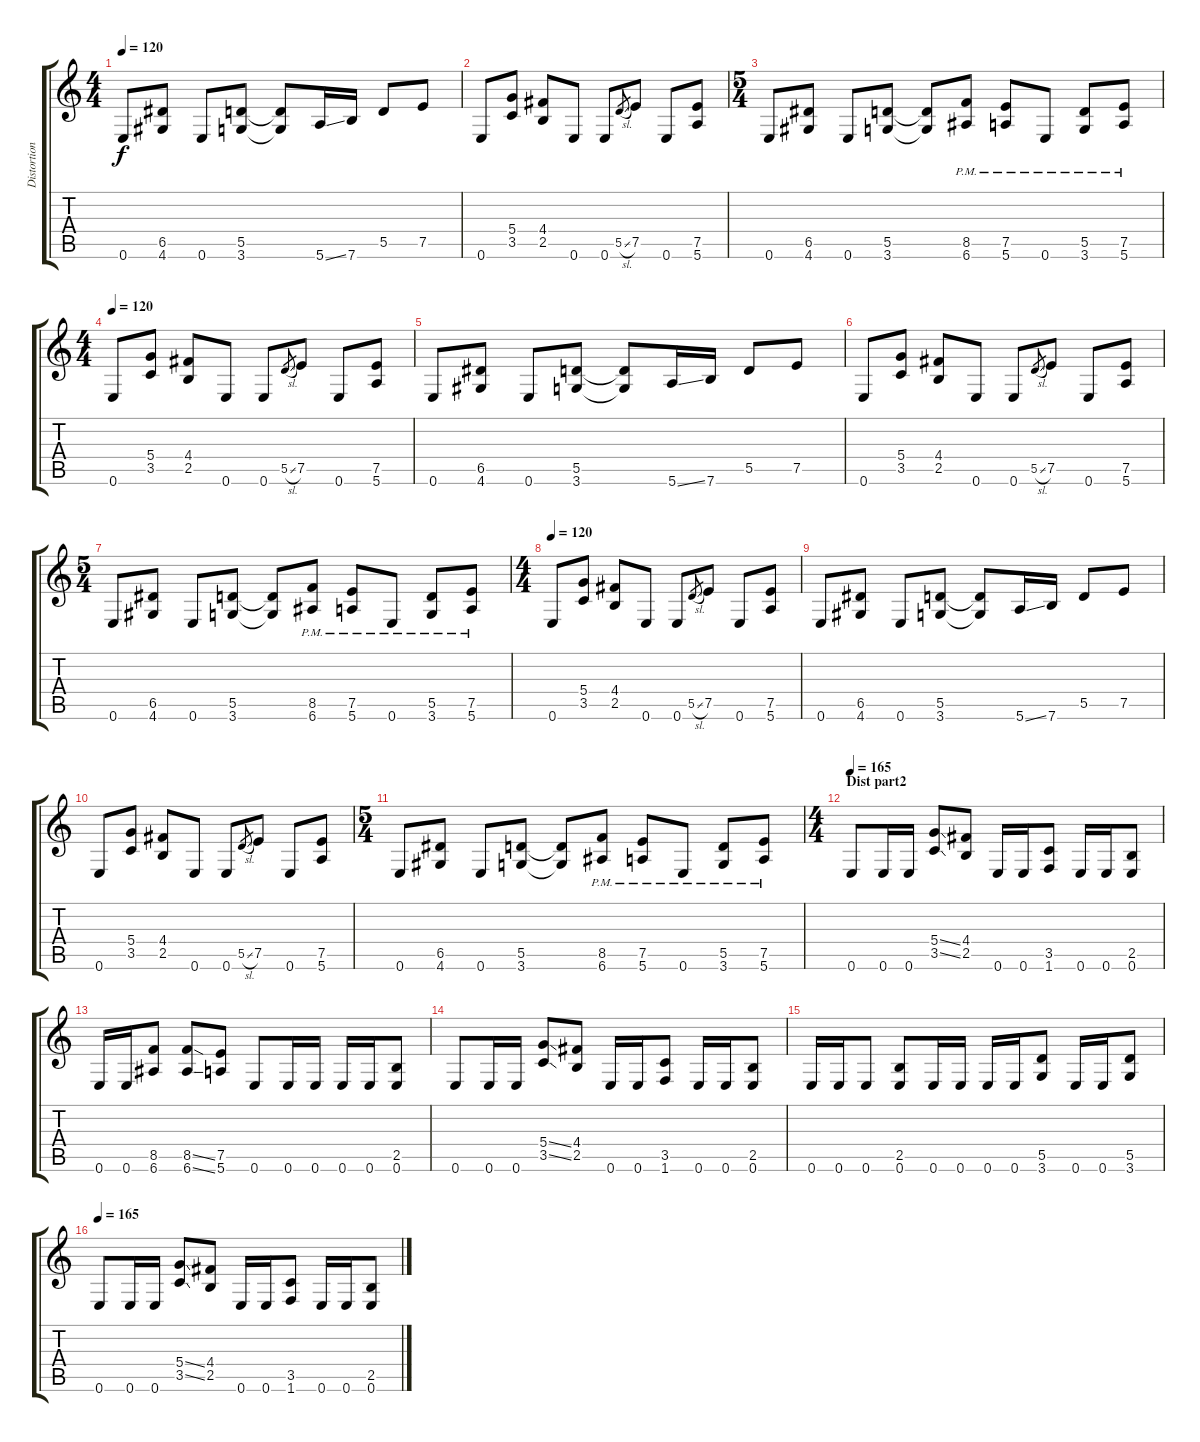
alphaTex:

\track ("Distortion Guitar" "Distortion") {instrument distortionguitar}
\staff {score tabs}
\tuning (E4 B3 G3 D3 A2 E2) {hide}
\ts (4 4)
\tempo 120
\clef g2
\ks c
0.6.8{dy f} (6.5 4.6).8 0.6.8 (5.5 3.6).8 (5.5{t} 3.6{t}).8 5.6{ss}.16 7.6.16 5.5.8 7.5.8 |
0.6.8 (5.4 3.5).8 (4.4 2.5).8 0.6.8 0.6.8 5.5{sl}.8{gr} 7.5.8 0.6.8 (7.5 5.6).8 |
\ts (5 4)
0.6.8 (6.5 4.6).8 0.6.8 (5.5 3.6).8 (5.5{t} 3.6{t}).8 (8.5{pm} 6.6{pm}).8 (7.5{pm} 5.6{pm}).8 0.6{pm}.8 (5.5{pm} 3.6{pm}).8 (7.5{pm} 5.6{pm}).8 |
\ts (4 4)
\tempo 120
0.6.8{instrument distortionguitar} (5.4 3.5).8 (4.4 2.5).8 0.6.8 0.6.8 5.5{sl}.8{gr} 7.5.8 0.6.8 (7.5 5.6).8 |
0.6.8 (6.5 4.6).8 0.6.8 (5.5 3.6).8 (5.5{t} 3.6{t}).8 5.6{ss}.16 7.6.16 5.5.8 7.5.8 |
0.6.8 (5.4 3.5).8 (4.4 2.5).8 0.6.8 0.6.8 5.5{sl}.8{gr} 7.5.8 0.6.8 (7.5 5.6).8 |
\ts (5 4)
0.6.8 (6.5 4.6).8 0.6.8 (5.5 3.6).8 (5.5{t} 3.6{t}).8 (8.5{pm} 6.6{pm}).8 (7.5{pm} 5.6{pm}).8 0.6{pm}.8 (5.5{pm} 3.6{pm}).8 (7.5{pm} 5.6{pm}).8 |
\ts (4 4)
\tempo 120
0.6.8{instrument distortionguitar} (5.4 3.5).8 (4.4 2.5).8 0.6.8 0.6.8 5.5{sl}.8{gr} 7.5.8 0.6.8 (7.5 5.6).8 |
0.6.8 (6.5 4.6).8 0.6.8 (5.5 3.6).8 (5.5{t} 3.6{t}).8 5.6{ss}.16 7.6.16 5.5.8 7.5.8 |
0.6.8 (5.4 3.5).8 (4.4 2.5).8 0.6.8 0.6.8 5.5{sl}.8{gr} 7.5.8 0.6.8 (7.5 5.6).8 |
\ts (5 4)
0.6.8 (6.5 4.6).8 0.6.8 (5.5 3.6).8 (5.5{t} 3.6{t}).8 (8.5{pm} 6.6{pm}).8 (7.5{pm} 5.6{pm}).8 0.6{pm}.8 (5.5{pm} 3.6{pm}).8 (7.5{pm} 5.6{pm}).8 |
\ts (4 4)
\section ("" "Dist part2")
\tempo 165
0.6.8{instrument distortionguitar} 0.6.16 0.6.16 (5.4{ss} 3.5{ss}).8 (4.4 2.5).8 0.6.16 0.6.16 (3.5 1.6).8 0.6.16 0.6.16 (2.5 0.6).8 |
0.6.16 0.6.16 (8.5 6.6).8 (8.5{ss} 6.6{ss}).8 (7.5 5.6).8 0.6.8 0.6.16 0.6.16 0.6.16 0.6.16 (2.5 0.6).8 |
0.6.8 0.6.16 0.6.16 (5.4{ss} 3.5{ss}).8 (4.4 2.5).8 0.6.16 0.6.16 (3.5 1.6).8 0.6.16 0.6.16 (2.5 0.6).8 |
0.6.16 0.6.16 0.6.8 (2.5 0.6).8 0.6.16 0.6.16 0.6.16 0.6.16 (5.5 3.6).8 0.6.16 0.6.16 (5.5 3.6).8 |
\tempo 165
0.6.8{instrument distortionguitar} 0.6.16 0.6.16 (5.4{ss} 3.5{ss}).8 (4.4 2.5).8 0.6.16 0.6.16 (3.5 1.6).8 0.6.16 0.6.16 (2.5 0.6).8
